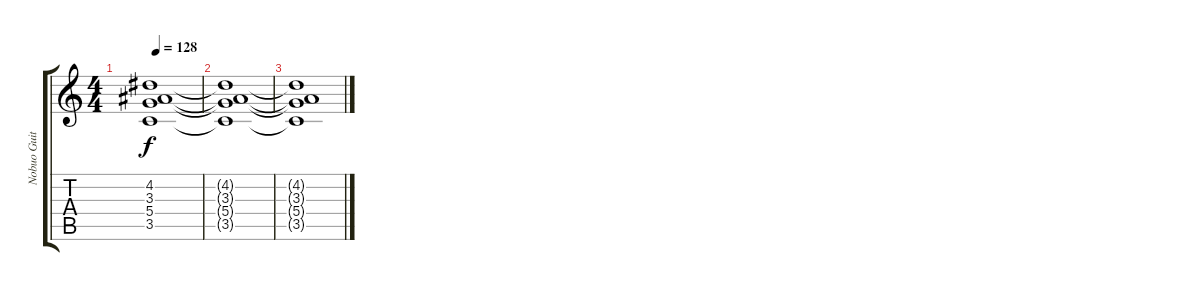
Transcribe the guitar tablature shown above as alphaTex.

\track ("Nobuo Guitar II" "Nobuo Guit") {instrument distortionguitar}
\staff {score tabs}
\tuning (E4 B3 G3 D3 A2 E2) {hide}
\ts (4 4)
\tempo 128
\clef g2
\ks c
(4.2{t} 3.3{t} 5.4{t} 3.5{t}).1{dy f} |
(4.2{t} 3.3{t} 5.4{t} 3.5{t}).1 |
(4.2{t} 3.3{t} 5.4{t} 3.5{t}).1
